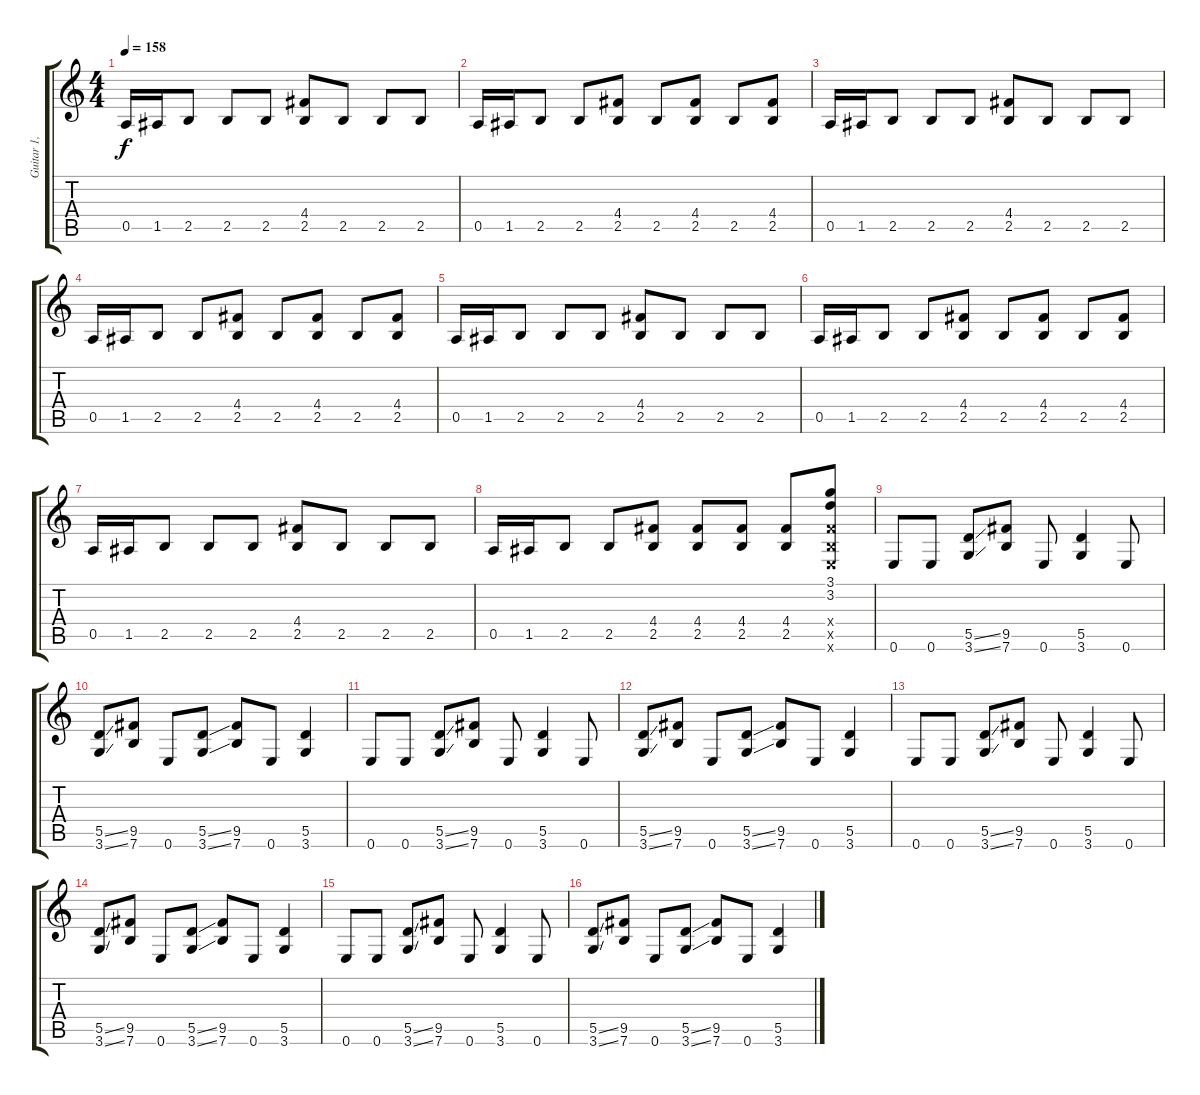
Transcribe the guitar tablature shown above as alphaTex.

\track ("Guitar 1, Dime" "Guitar 1, ") {instrument overdrivenguitar}
\staff {score tabs}
\tuning (E4 B3 G3 D3 A2 E2) {hide}
\ts (4 4)
\tempo 158
\clef g2
\ks c
0.5.16{dy f} 1.5.16 2.5.8 2.5.8 2.5.8 (4.4 2.5).8 2.5.8 2.5.8 2.5.8 |
0.5.16 1.5.16 2.5.8 2.5.8 (4.4 2.5).8 2.5.8 (4.4 2.5).8 2.5.8 (4.4 2.5).8 |
0.5.16 1.5.16 2.5.8 2.5.8 2.5.8 (4.4 2.5).8 2.5.8 2.5.8 2.5.8 |
0.5.16 1.5.16 2.5.8 2.5.8 (4.4 2.5).8 2.5.8 (4.4 2.5).8 2.5.8 (4.4 2.5).8 |
0.5.16 1.5.16 2.5.8 2.5.8 2.5.8 (4.4 2.5).8 2.5.8 2.5.8 2.5.8 |
0.5.16 1.5.16 2.5.8 2.5.8 (4.4 2.5).8 2.5.8 (4.4 2.5).8 2.5.8 (4.4 2.5).8 |
0.5.16 1.5.16 2.5.8 2.5.8 2.5.8 (4.4 2.5).8 2.5.8 2.5.8 2.5.8 |
0.5.16 1.5.16 2.5.8 2.5.8 (4.4 2.5).8 (4.4 2.5).8 (4.4 2.5).8 (4.4 2.5).8 (3.1 3.2 4.4{x} 2.5{x} 0.6{x}).8 |
0.6.8 0.6.8 (5.5{ss} 3.6{ss}).8 (9.5 7.6).8 0.6.8 (5.5 3.6).4 0.6.8 |
(5.5{ss} 3.6{ss}).8 (9.5 7.6).8 0.6.8 (5.5{ss} 3.6{ss}).8 (9.5 7.6).8 0.6.8 (5.5 3.6).4 |
0.6.8 0.6.8 (5.5{ss} 3.6{ss}).8 (9.5 7.6).8 0.6.8 (5.5 3.6).4 0.6.8 |
(5.5{ss} 3.6{ss}).8 (9.5 7.6).8 0.6.8 (5.5{ss} 3.6{ss}).8 (9.5 7.6).8 0.6.8 (5.5 3.6).4 |
0.6.8 0.6.8 (5.5{ss} 3.6{ss}).8 (9.5 7.6).8 0.6.8 (5.5 3.6).4 0.6.8 |
(5.5{ss} 3.6{ss}).8 (9.5 7.6).8 0.6.8 (5.5{ss} 3.6{ss}).8 (9.5 7.6).8 0.6.8 (5.5 3.6).4 |
0.6.8 0.6.8 (5.5{ss} 3.6{ss}).8 (9.5 7.6).8 0.6.8 (5.5 3.6).4 0.6.8 |
(5.5{ss} 3.6{ss}).8 (9.5 7.6).8 0.6.8 (5.5{ss} 3.6{ss}).8 (9.5 7.6).8 0.6.8 (5.5 3.6).4
